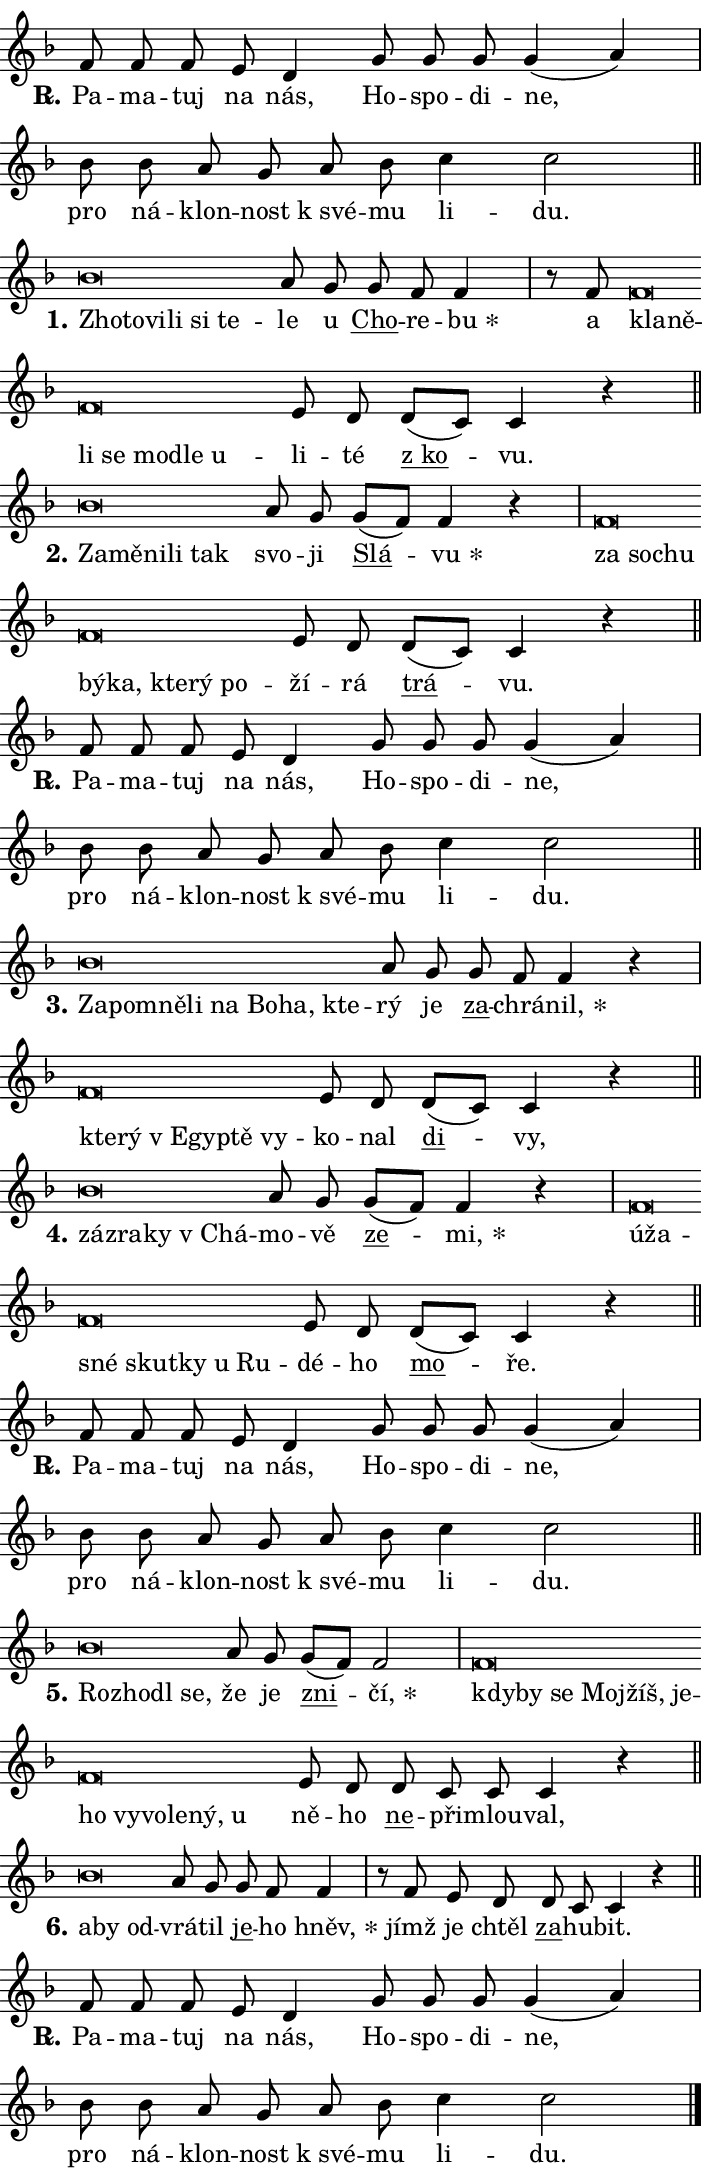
\version "2.24.0"
\header { tagline = "" }
\paper {
  indent = 0\cm
  top-margin = 0\cm
  right-margin = 0.13\cm % to fit lyric hyphens
  bottom-margin = 0\cm
  left-margin = 0\cm
  paper-width = 12\cm
  page-breaking = #ly:one-page-breaking
  system-system-spacing.basic-distance = #11
  score-system-spacing.basic-distance = #11
  ragged-last = ##f
}


%% Author: Thomas Morley
%% https://lists.gnu.org/archive/html/lilypond-user/2020-05/msg00002.html
#(define (line-position grob)
"Returns position of @var[grob} in current system:
   @code{'start}, if at first time-step
   @code{'end}, if at last time-step
   @code{'middle} otherwise
"
  (let* ((col (ly:item-get-column grob))
         (ln (ly:grob-object col 'left-neighbor))
         (rn (ly:grob-object col 'right-neighbor))
         (col-to-check-left (if (ly:grob? ln) ln col))
         (col-to-check-right (if (ly:grob? rn) rn col))
         (break-dir-left
           (and
             (ly:grob-property col-to-check-left 'non-musical #f)
             (ly:item-break-dir col-to-check-left)))
         (break-dir-right
           (and
             (ly:grob-property col-to-check-right 'non-musical #f)
             (ly:item-break-dir col-to-check-right))))
        (cond ((eqv? 1 break-dir-left) 'start)
              ((eqv? -1 break-dir-right) 'end)
              (else 'middle))))

#(define (tranparent-at-line-position vctor)
  (lambda (grob)
  "Relying on @code{line-position} select the relevant enry from @var{vctor}.
Used to determine transparency,"
    (case (line-position grob)
      ((end) (not (vector-ref vctor 0)))
      ((middle) (not (vector-ref vctor 1)))
      ((start) (not (vector-ref vctor 2))))))

noteHeadBreakVisibility =
#(define-music-function (break-visibility)(vector?)
"Makes @code{NoteHead}s transparent relying on @var{break-visibility}"
#{
  \override NoteHead.transparent =
    #(tranparent-at-line-position break-visibility)
#})

#(define delete-ledgers-for-transparent-note-heads
  (lambda (grob)
    "Reads whether a @code{NoteHead} is transparent.
If so this @code{NoteHead} is removed from @code{'note-heads} from
@var{grob}, which is supposed to be @code{LedgerLineSpanner}.
As a result ledgers are not printed for this @code{NoteHead}"
    (let* ((nhds-array (ly:grob-object grob 'note-heads))
           (nhds-list
             (if (ly:grob-array? nhds-array)
                 (ly:grob-array->list nhds-array)
                 '()))
           ;; Relies on the transparent-property being done before
           ;; Staff.LedgerLineSpanner.after-line-breaking is executed.
           ;; This is fragile ...
           (to-keep
             (remove
               (lambda (nhd)
                 (ly:grob-property nhd 'transparent #f))
               nhds-list)))
      ;; TODO find a better method to iterate over grob-arrays, similiar
      ;; to filter/remove etc for lists
      ;; For now rebuilt from scratch
      (set! (ly:grob-object grob 'note-heads)  '())
      (for-each
        (lambda (nhd)
          (ly:pointer-group-interface::add-grob grob 'note-heads nhd))
        to-keep))))

squashNotes = {
  \override NoteHead.X-extent = #'(-0.2 . 0.2)
  \override NoteHead.Y-extent = #'(-0.75 . 0)
  \override NoteHead.stencil =
    #(lambda (grob)
       (let ((pos (ly:grob-property grob 'staff-position)))
         (begin
           (if (< pos -7) (display "ERROR: Lower brevis then expected\n") (display ""))
           (if (<= pos -6) ly:text-interface::print ly:note-head::print))))
}
unSquashNotes = {
  \revert NoteHead.X-extent
  \revert NoteHead.Y-extent
  \revert NoteHead.stencil
}

hideNotes = \noteHeadBreakVisibility #begin-of-line-visible
unHideNotes = \noteHeadBreakVisibility #all-visible

% work-around for resetting accidentals
% https://lilypond.org/doc/v2.23/Documentation/notation/displaying-rhythms#unmetered-music
cadenzaMeasure = {
  \cadenzaOff
  \partial 1024 s1024
  \cadenzaOn
}

#(define-markup-command (accent layout props text) (markup?)
  "Underline accented syllable"
  (interpret-markup layout props
    #{\markup \override #'(offset . 4.3) \underline { #text }#}))

responsum = \markup \concat {
  "R" \hspace #-1.05 \path #0.1 #'((moveto 0 0.07) (lineto 0.9 0.8)) \hspace #0.05 "."
}

spaceSize = #0.6828661417322834 % exact space size for TeX Gyre Schola

\layout {
  \context {
    \Staff
    \remove "Time_signature_engraver"
    \override LedgerLineSpanner.after-line-breaking = #delete-ledgers-for-transparent-note-heads
  }
  \context {
    \Lyrics {
      \override LyricSpace.minimum-distance = \spaceSize
      \override LyricText.font-name = #"TeX Gyre Schola"
      \override LyricText.font-size = 1
      \override StanzaNumber.font-name = #"TeX Gyre Schola Bold"
      \override StanzaNumber.font-size = 1
    }
  }
  \context {
    \Score 
    \override NoteHead.text =
      #(lambda (grob) 
        (let ((pos (ly:grob-property grob 'staff-position)))
          #{\markup {
            \combine
              \halign #-0.55 \raise #(if (= pos -6) 0 0.5) \override #'(thickness . 2) \draw-line #'(3.2 . 0)
              \musicglyph "noteheads.sM1"
          }#}))
  }
}

% magnetic-lyrics.ily
%
%   written by
%     Jean Abou Samra <jean@abou-samra.fr>
%     Werner Lemberg <wl@gnu.org>
%
%   adapted by
%     Jiri Hon <jiri.hon@gmail.com>
%
% Version 2022-Apr-15

% https://www.mail-archive.com/lilypond-user@gnu.org/msg149350.html

#(define (Left_hyphen_pointer_engraver context)
   "Collect syllable-hyphen-syllable occurrences in lyrics and store
them in properties.  This engraver only looks to the left.  For
example, if the lyrics input is @code{foo -- bar}, it does the
following.

@itemize @bullet
@item
Set the @code{text} property of the @code{LyricHyphen} grob between
@q{foo} and @q{bar} to @code{foo}.

@item
Set the @code{left-hyphen} property of the @code{LyricText} grob with
text @q{foo} to the @code{LyricHyphen} grob between @q{foo} and
@q{bar}.
@end itemize

Use this auxiliary engraver in combination with the
@code{lyric-@/text::@/apply-@/magnetic-@/offset!} hook."
   (let ((hyphen #f)
         (text #f))
     (make-engraver
      (acknowledgers
       ((lyric-syllable-interface engraver grob source-engraver)
        (set! text grob)))
      (end-acknowledgers
       ((lyric-hyphen-interface engraver grob source-engraver)
        ;(when (not (grob::has-interface grob 'lyric-space-interface))
          (set! hyphen grob)));)
      ((stop-translation-timestep engraver)
       (when (and text hyphen)
         (ly:grob-set-object! text 'left-hyphen hyphen))
       (set! text #f)
       (set! hyphen #f)))))

#(define (lyric-text::apply-magnetic-offset! grob)
   "If the space between two syllables is less than the value in
property @code{LyricText@/.details@/.squash-threshold}, move the right
syllable to the left so that it gets concatenated with the left
syllable.

Use this function as a hook for
@code{LyricText@/.after-@/line-@/breaking} if the
@code{Left_@/hyphen_@/pointer_@/engraver} is active."
   (let ((hyphen (ly:grob-object grob 'left-hyphen #f)))
     (when hyphen
       (let ((left-text (ly:spanner-bound hyphen LEFT)))
         (when (grob::has-interface left-text 'lyric-syllable-interface)
           (let* ((common (ly:grob-common-refpoint grob left-text X))
                  (this-x-ext (ly:grob-extent grob common X))
                  (left-x-ext
                   (begin
                     ;; Trigger magnetism for left-text.
                     (ly:grob-property left-text 'after-line-breaking)
                     (ly:grob-extent left-text common X)))
                  ;; `delta` is the gap width between two syllables.
                  (delta (- (interval-start this-x-ext)
                            (interval-end left-x-ext)))
                  (details (ly:grob-property grob 'details))
                  (threshold (assoc-get 'squash-threshold details 0.2)))
             (when (< delta threshold)
               (let* (;; We have to manipulate the input text so that
                      ;; ligatures crossing syllable boundaries are not
                      ;; disabled.  For languages based on the Latin
                      ;; script this is essentially a beautification.
                      ;; However, for non-Western scripts it can be a
                      ;; necessity.
                      (lt (ly:grob-property left-text 'text))
                      (rt (ly:grob-property grob 'text))
                      (is-space (grob::has-interface hyphen 'lyric-space-interface))
                      (space (if is-space " " ""))
                      (extra-delta (if is-space spaceSize 0))
                      ;; Append new syllable.
                      (ltrt-space (if (and (string? lt) (string? rt))
                                (string-append lt space rt)
                                (make-concat-markup (list lt space rt))))
                      ;; Right-align `ltrt` to the right side.
                      (ltrt-space-markup (grob-interpret-markup
                               grob
                               (make-translate-markup
                                (cons (interval-length this-x-ext) 0)
                                (make-right-align-markup ltrt-space)))))
                 (begin
                   ;; Don't print `left-text`.
                   (ly:grob-set-property! left-text 'stencil #f)
                   ;; Set text and stencil (which holds all collected
                   ;; syllables so far) and shift it to the left.
                   (ly:grob-set-property! grob 'text ltrt-space)
                   (ly:grob-set-property! grob 'stencil ltrt-space-markup)
                   (ly:grob-translate-axis! grob (- (- delta extra-delta)) X))))))))))


#(define (lyric-hyphen::displace-bounds-first grob)
   ;; Make very sure this callback isn't triggered too early.
   (let ((left (ly:spanner-bound grob LEFT))
         (right (ly:spanner-bound grob RIGHT)))
     (ly:grob-property left 'after-line-breaking)
     (ly:grob-property right 'after-line-breaking)
     (ly:lyric-hyphen::print grob)))

squashThreshold = #0.4

\layout {
  \context {
    \Lyrics
    \consists #Left_hyphen_pointer_engraver
    \override LyricText.after-line-breaking =
      #lyric-text::apply-magnetic-offset!
    \override LyricHyphen.stencil = #lyric-hyphen::displace-bounds-first
    \override LyricText.details.squash-threshold = \squashThreshold
    \override LyricHyphen.minimum-distance = 0
    \override LyricHyphen.minimum-length = \squashThreshold
  }
}

squashText = \override LyricText.details.squash-threshold = 9999
unSquashText = \override LyricText.details.squash-threshold = \squashThreshold

leftText = \override LyricText.self-alignment-X = #LEFT
unLeftText = \revert LyricText.self-alignment-X

starOffset = #(lambda (grob) 
                (let ((x_offset (ly:self-alignment-interface::aligned-on-x-parent grob)))
                  (if (= x_offset 0) 0 (+ x_offset 1.2))))

star = #(define-music-function (syllable)(string?)
"Append star separator at the end of a syllable"
#{
  \once \override LyricText.X-offset = #starOffset
  \lyricmode { \markup {
    #syllable
    \override #'((font-name . "TeX Gyre Schola Bold")) \hspace #0.2 \lower #0.65 \larger "*"
  } }
#})

starAccent = #(define-music-function (syllable)(string?)
"Append star separator at the end of a syllable and make accent"
#{
  \once \override LyricText.X-offset = #starOffset
  \lyricmode { \markup {
    \accent #syllable
    \override #'((font-name . "TeX Gyre Schola Bold")) \hspace #0.2 \lower #0.65 \larger "*"
  } }
#})

breath = #(define-music-function (syllable)(string?)
"Append breathing indicator at the end of a syllable"
#{
  \lyricmode { \markup { #syllable "+" } }
#})

optionalBreath = #(define-music-function (syllable)(string?)
"Append optional breathing indicator at the end of a syllable"
#{
  \lyricmode { \markup { #syllable "(+)" } }
#})


\score {
    <<
        \new Voice = "melody" { \cadenzaOn \key f \major \relative { f'8 f f e d4 \bar "" g8 g g \bar "" g4( a) \cadenzaMeasure \bar "|" bes8 bes a g \bar "" a bes c4 c2 \cadenzaMeasure \bar "||" \break } }
        \new Lyrics \lyricsto "melody" { \lyricmode { \set stanza = \responsum
Pa -- ma -- tuj na nás, Ho -- spo -- di -- ne, pro ná -- klon -- nost "k své" -- mu li -- du. } }
    >>
    \layout {}
}

\score {
    <<
        \new Voice = "melody" { \cadenzaOn \key f \major \relative { \squashNotes bes'\breve*1/16 \hideNotes \breve*1/16 \bar "" \breve*1/16 \bar "" \breve*1/16 \bar "" \breve*1/16 \breve*1/16 \bar "" \unHideNotes \unSquashNotes a8 g \bar "" g f f4 \cadenzaMeasure \bar "|" r8 f \squashNotes f\breve*1/16 \hideNotes \breve*1/16 \bar "" \breve*1/16 \bar "" \breve*1/16 \bar "" \breve*1/16 \bar "" \breve*1/16 \breve*1/16 \bar "" \unHideNotes \unSquashNotes e8 d \bar "" d[( c)] c4 r \cadenzaMeasure \bar "||" \break } }
        \new Lyrics \lyricsto "melody" { \lyricmode { \set stanza = "1."
\leftText Zho -- \squashText to -- vi -- li si te -- \unLeftText \unSquashText le u \markup \accent Cho -- re -- \star bu a \leftText kla -- \squashText ně -- li se mo -- dle u -- \unLeftText \unSquashText li -- té \markup \accent "z ko" -- vu. } }
    >>
    \layout {}
}

\score {
    <<
        \new Voice = "melody" { \cadenzaOn \key f \major \relative { \squashNotes bes'\breve*1/16 \hideNotes \breve*1/16 \bar "" \breve*1/16 \bar "" \breve*1/16 \breve*1/16 \bar "" \unHideNotes \unSquashNotes a8 g \bar "" g[( f)] f4 r \cadenzaMeasure \bar "|" \squashNotes f\breve*1/16 \hideNotes \breve*1/16 \bar "" \breve*1/16 \bar "" \breve*1/16 \bar "" \breve*1/16 \bar "" \breve*1/16 \bar "" \breve*1/16 \breve*1/16 \bar "" \unHideNotes \unSquashNotes e8 d \bar "" d[( c)] c4 r \cadenzaMeasure \bar "||" \break } }
        \new Lyrics \lyricsto "melody" { \lyricmode { \set stanza = "2."
\leftText Za -- \squashText mě -- ni -- li tak \unLeftText \unSquashText svo -- ji \markup \accent Slá -- \star vu \leftText za \squashText so -- chu bý -- ka, kte -- rý po -- \unLeftText \unSquashText ží -- rá \markup \accent trá -- vu. } }
    >>
    \layout {}
}

\score {
    <<
        \new Voice = "melody" { \cadenzaOn \key f \major \relative { f'8 f f e d4 \bar "" g8 g g \bar "" g4( a) \cadenzaMeasure \bar "|" bes8 bes a g \bar "" a bes c4 c2 \cadenzaMeasure \bar "||" \break } }
        \new Lyrics \lyricsto "melody" { \lyricmode { \set stanza = \responsum
Pa -- ma -- tuj na nás, Ho -- spo -- di -- ne, pro ná -- klon -- nost "k své" -- mu li -- du. } }
    >>
    \layout {}
}

\score {
    <<
        \new Voice = "melody" { \cadenzaOn \key f \major \relative { \squashNotes bes'\breve*1/16 \hideNotes \breve*1/16 \bar "" \breve*1/16 \bar "" \breve*1/16 \bar "" \breve*1/16 \bar "" \breve*1/16 \bar "" \breve*1/16 \breve*1/16 \bar "" \unHideNotes \unSquashNotes a8 g \bar "" g f f4 r \cadenzaMeasure \bar "|" \squashNotes f\breve*1/16 \hideNotes \breve*1/16 \bar "" \breve*1/16 \bar "" \breve*1/16 \bar "" \breve*1/16 \breve*1/16 \bar "" \unHideNotes \unSquashNotes e8 d \bar "" d[( c)] c4 r \cadenzaMeasure \bar "||" \break } }
        \new Lyrics \lyricsto "melody" { \lyricmode { \set stanza = "3."
\leftText Za -- \squashText po -- mně -- li na Bo -- ha, kte -- \unLeftText \unSquashText rý je \markup \accent za -- chrá -- \star nil, \leftText kte -- \squashText rý "v E" -- gyp -- tě vy -- \unLeftText \unSquashText ko -- nal \markup \accent di -- vy, } }
    >>
    \layout {}
}

\score {
    <<
        \new Voice = "melody" { \cadenzaOn \key f \major \relative { \squashNotes bes'\breve*1/16 \hideNotes \breve*1/16 \bar "" \breve*1/16 \breve*1/16 \bar "" \unHideNotes \unSquashNotes a8 g \bar "" g[( f)] f4 r \cadenzaMeasure \bar "|" \squashNotes f\breve*1/16 \hideNotes \breve*1/16 \bar "" \breve*1/16 \bar "" \breve*1/16 \bar "" \breve*1/16 \bar "" \breve*1/16 \breve*1/16 \bar "" \unHideNotes \unSquashNotes e8 d \bar "" d[( c)] c4 r \cadenzaMeasure \bar "||" \break } }
        \new Lyrics \lyricsto "melody" { \lyricmode { \set stanza = "4."
\leftText zá -- \squashText zra -- ky "v Chá" -- \unLeftText \unSquashText mo -- vě \markup \accent ze -- \star mi, \leftText ú -- \squashText ža -- sné skut -- ky u Ru -- \unLeftText \unSquashText dé -- ho \markup \accent mo -- ře. } }
    >>
    \layout {}
}

\score {
    <<
        \new Voice = "melody" { \cadenzaOn \key f \major \relative { f'8 f f e d4 \bar "" g8 g g \bar "" g4( a) \cadenzaMeasure \bar "|" bes8 bes a g \bar "" a bes c4 c2 \cadenzaMeasure \bar "||" \break } }
        \new Lyrics \lyricsto "melody" { \lyricmode { \set stanza = \responsum
Pa -- ma -- tuj na nás, Ho -- spo -- di -- ne, pro ná -- klon -- nost "k své" -- mu li -- du. } }
    >>
    \layout {}
}

\score {
    <<
        \new Voice = "melody" { \cadenzaOn \key f \major \relative { \squashNotes bes'\breve*1/16 \hideNotes \breve*1/16 \bar "" \breve*1/16 \breve*1/16 \bar "" \unHideNotes \unSquashNotes a8 g \bar "" g[( f)] f2 \cadenzaMeasure \bar "|" \squashNotes f\breve*1/16 \hideNotes \breve*1/16 \bar "" \breve*1/16 \bar "" \breve*1/16 \bar "" \breve*1/16 \bar "" \breve*1/16 \bar "" \breve*1/16 \bar "" \breve*1/16 \bar "" \breve*1/16 \bar "" \breve*1/16 \bar "" \breve*1/16 \breve*1/16 \bar "" \unHideNotes \unSquashNotes e8 d \bar "" d c c c4 r \cadenzaMeasure \bar "||" \break } }
        \new Lyrics \lyricsto "melody" { \lyricmode { \set stanza = "5."
\leftText Roz -- \squashText ho -- dl se, \unLeftText \unSquashText že je \markup \accent zni -- \star čí, \leftText kdy -- \squashText by se Moj -- žíš, je -- ho vy -- vo -- le -- ný, u \unLeftText \unSquashText ně -- ho \markup \accent ne -- při -- mlou -- val, } }
    >>
    \layout {}
}

\score {
    <<
        \new Voice = "melody" { \cadenzaOn \key f \major \relative { \squashNotes bes'\breve*1/16 \hideNotes \breve*1/16 \breve*1/16 \bar "" \unHideNotes \unSquashNotes a8 g \bar "" g f f4 \cadenzaMeasure \bar "|" r8 f8 e8 d \bar "" d c c4 r \cadenzaMeasure \bar "||" \break } }
        \new Lyrics \lyricsto "melody" { \lyricmode { \set stanza = "6."
\leftText a -- \squashText by od -- \unLeftText \unSquashText vrá -- til \markup \accent je -- ho \star hněv, jímž je chtěl \markup \accent za -- hu -- bit. } }
    >>
    \layout {}
}

\score {
    <<
        \new Voice = "melody" { \cadenzaOn \key f \major \relative { f'8 f f e d4 \bar "" g8 g g \bar "" g4( a) \cadenzaMeasure \bar "|" bes8 bes a g \bar "" a bes c4 c2 \cadenzaMeasure \bar "||" \break } \bar "|." }
        \new Lyrics \lyricsto "melody" { \lyricmode { \set stanza = \responsum
Pa -- ma -- tuj na nás, Ho -- spo -- di -- ne, pro ná -- klon -- nost "k své" -- mu li -- du. } }
    >>
    \layout {}
}
